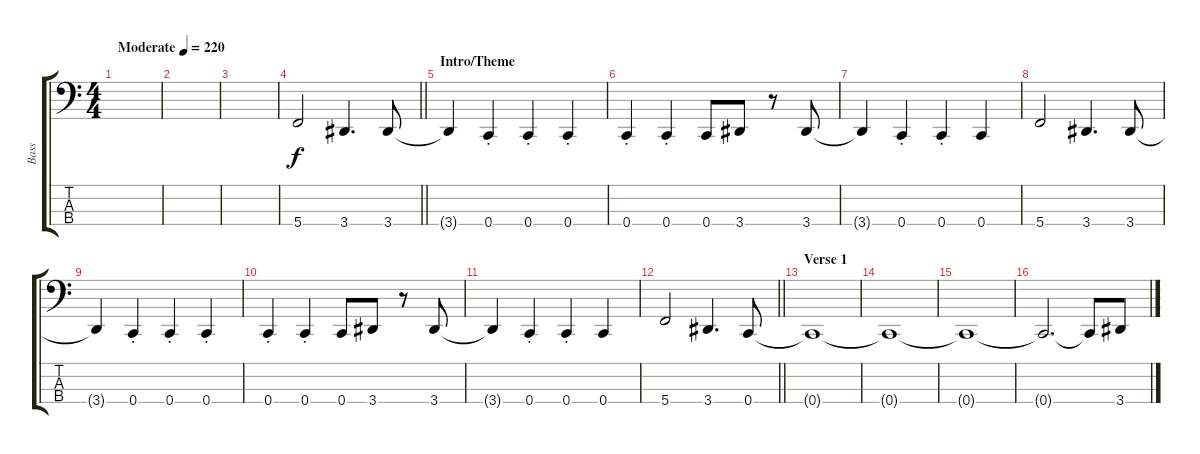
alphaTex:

\track ("Bass" "Bass") {instrument electricbasspick}
\staff {score tabs}
\tuning (F2 C2 G1 C1) {hide}
\ts (4 4)
\tempo (220 "Moderate")
\clef f4
\ks c
|
|
|
\barLineRight lightlight
5.4.2 3.4.4{d} 3.4.8 |
\section ("" "Intro/Theme")
3.4{t}.4 0.4{st}.4 0.4{st}.4 0.4{st}.4 |
0.4{st}.4 0.4{st}.4 0.4.8 3.4.8 r.8 3.4.8 |
3.4{t}.4 0.4{st}.4 0.4{st}.4 0.4.4 |
5.4.2 3.4.4{d} 3.4.8 |
3.4{t}.4 0.4{st}.4 0.4{st}.4 0.4{st}.4 |
0.4{st}.4 0.4{st}.4 0.4.8 3.4.8 r.8 3.4.8 |
3.4{t}.4 0.4{st}.4 0.4{st}.4 0.4.4 |
\barLineRight lightlight
5.4.2 3.4.4{d} 0.4.8 |
\section ("" "Verse 1")
0.4{t}.1 |
0.4{t}.1 |
0.4{t}.1 |
0.4{t}.2{d} 0.4{t}.8 3.4.8
